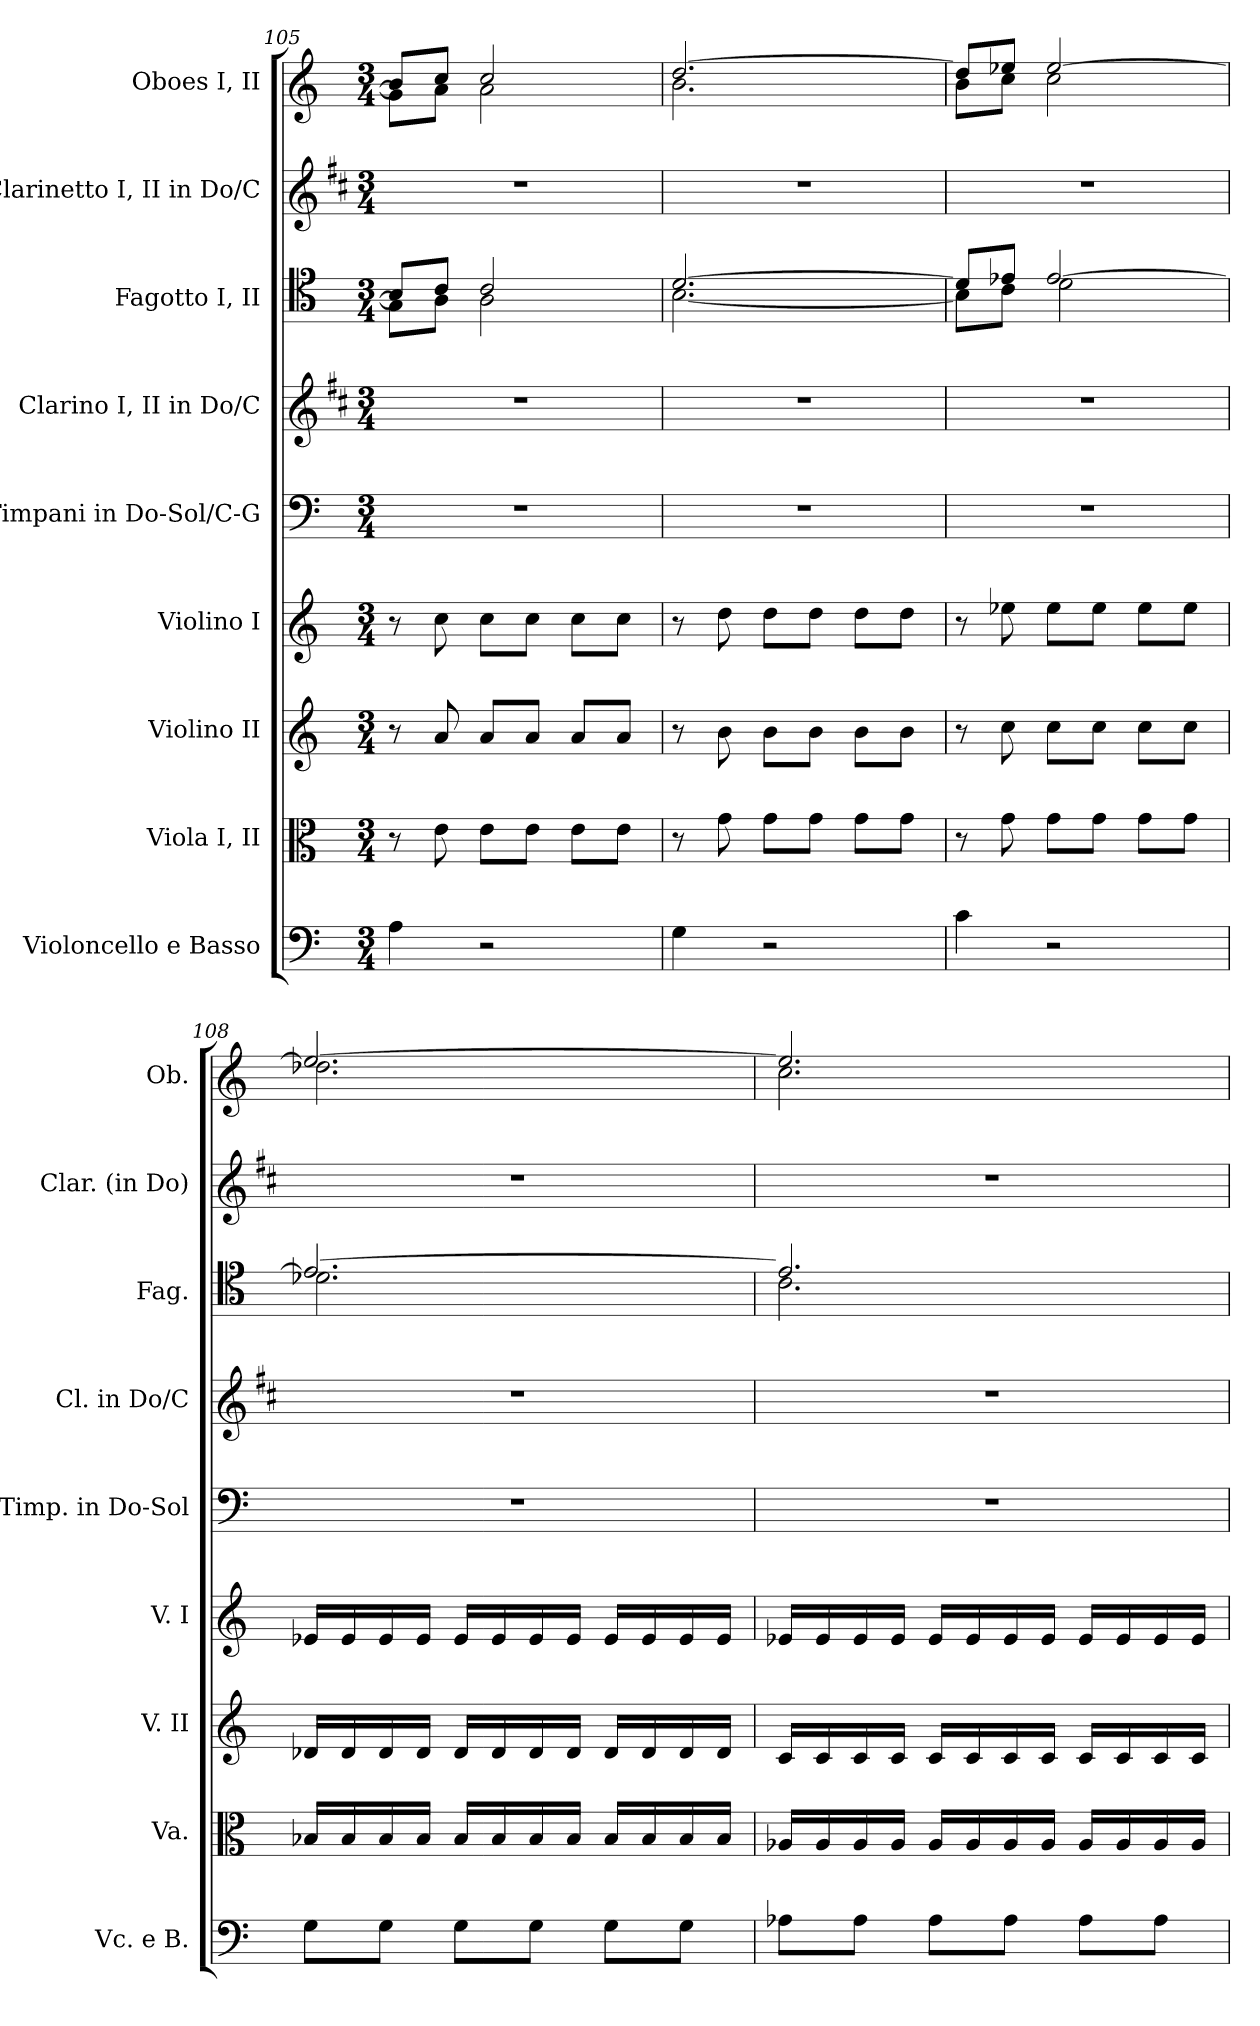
**kern	**kern	**kern	**kern	**kern	**kern	**kern	**kern	**kern
*part9	*part8	*part7	*part6	*part5	*part4	*part3	*part2	*part1
*staff9	*staff8	*staff7	*staff6	*staff5	*staff4	*staff3	*staff2	*staff1
*I"Violoncello e Basso	*I"Viola I, II	*I"Violino II	*I"Violino I	*I"Timpani in Do-Sol/C-G	*I"Clarino I, II in Do/C	*I"Fagotto I, II	*I"Clarinetto I, II in Do/C	*I"Oboes I, II
*I'Vc. e B.	*I'Va.	*I'V. II	*I'V. I	*I'Timp. in Do-Sol	*I'Cl. in Do/C	*I'Fag.	*I'Clar. (in Do)	*I'Ob.
!!LO:PB:g=z
*clefF4	*clefC3	*clefG2	*clefG2	*clefF4	*clefG2	*clefC4	*clefG2	*clefG2
*	*	*	*	*	*ITrd1c2	*	*ITrd1c2	*
*k[]	*k[]	*k[]	*k[]	*k[]	*k[]	*k[]	*k[]	*k[]
*M3/4	*M3/4	*M3/4	*M3/4	*M3/4	*M3/4	*M3/4	*M3/4	*M3/4
=105	=105	=105	=105	=105	=105	=105	=105	=105
*	*	*	*	*	*	*^	*	*^
4A\	8r	8r	8r	2.r	2.r	8Bi/L]	8G#j\L]	2.r	8bi/L]	8g#j\L]
.	8eZ\	8aj/	8cci\	.	.	8ci/J	8Aj\J	.	8cci/J	8aj\J
2r	8eZ\L	8aj/L	8cci\L	.	.	2ci/	2Aj\	.	2cci/	2aj\
.	8e\J	8a/J	8cc\J	.	.	.	.	.	.	.
.	8e\L	8a/L	8cc\L	.	.	.	.	.	.	.
.	8e\J	8a/J	8cc\J	.	.	.	.	.	.	.
=106	=106	=106	=106	=106	=106	=106	=106	=106	=106	=106
4Gj\	8r	8r	8r	2.r	2.r	[2.dZ/	[2.Bi\	2.r	[2.ddZ/	2.bi\
.	8g\	8b\	8dd\	.	.	.	.	.	.	.
2r	8g\L	8b\L	8dd\L	.	.	.	.	.	.	.
.	8g\J	8b\J	8dd\J	.	.	.	.	.	.	.
.	8g\L	8b\L	8dd\L	.	.	.	.	.	.	.
.	8g\J	8b\J	8dd\J	.	.	.	.	.	.	.
=107	=107	=107	=107	=107	=107	=107	=107	=107	=107	=107
4c\	8r	8r	8r	2.r	2.r	8di/L]	8Bj\L]	2.r	8ddi/L]	8bj\L
.	8gZ\	8ccj\	8ee-Xi\	.	.	8e-Xi/J	8cj\J	.	8ee-Xi/J	8ccj\J
2r	8gZ\L	8ccj\L	8ee-i\L	.	.	[2e-i/	2d\	.	[2ee-i/	2ccj\
.	8g\J	8cc\J	8ee-\J	.	.	.	.	.	.	.
.	8g\L	8cc\L	8ee-\L	.	.	.	.	.	.	.
.	8g\J	8cc\J	8ee-\J	.	.	.	.	.	.	.
=108	=108	=108	=108	=108	=108	=108	=108	=108	=108	=108
8Gi\L	16B-XZ/LL	16d-XV/LL	16e-Xj/LL	2.r	2.r	2.e-j/_	2.d-XV\	2.r	2.ee-j/_	2.dd-XV\
.	16B-/	16d-/	16e-/	.	.	.	.	.	.	.
8G\J	16B-/	16d-/	16e-/	.	.	.	.	.	.	.
.	16B-/JJ	16d-/JJ	16e-/JJ	.	.	.	.	.	.	.
8G\L	16B-/LL	16d-/LL	16e-/LL	.	.	.	.	.	.	.
.	16B-/	16d-/	16e-/	.	.	.	.	.	.	.
8G\J	16B-/	16d-/	16e-/	.	.	.	.	.	.	.
.	16B-/JJ	16d-/JJ	16e-/JJ	.	.	.	.	.	.	.
8G\L	16B-/LL	16d-/LL	16e-/LL	.	.	.	.	.	.	.
.	16B-/	16d-/	16e-/	.	.	.	.	.	.	.
8G\J	16B-/	16d-/	16e-/	.	.	.	.	.	.	.
.	16B-/JJ	16d-/JJ	16e-/JJ	.	.	.	.	.	.	.
=109	=109	=109	=109	=109	=109	=109	=109	=109	=109	=109
8A-Xj\L	16A-Xj/LL	16ci/LL	16e-XZ/LL	2.r	2.r	2.e-Z/]	2.ci\	2.r	2.ee-Z/]	2.cci\
.	16A-/	16c/	16e-/	.	.	.	.	.	.	.
8A-\J	16A-/	16c/	16e-/	.	.	.	.	.	.	.
.	16A-/JJ	16c/JJ	16e-/JJ	.	.	.	.	.	.	.
8A-\L	16A-/LL	16c/LL	16e-/LL	.	.	.	.	.	.	.
.	16A-/	16c/	16e-/	.	.	.	.	.	.	.
8A-\J	16A-/	16c/	16e-/	.	.	.	.	.	.	.
.	16A-/JJ	16c/JJ	16e-/JJ	.	.	.	.	.	.	.
8A-\L	16A-/LL	16c/LL	16e-/LL	.	.	.	.	.	.	.
.	16A-/	16c/	16e-/	.	.	.	.	.	.	.
8A-\J	16A-/	16c/	16e-/	.	.	.	.	.	.	.
.	16A-/JJ	16c/JJ	16e-/JJ	.	.	.	.	.	.	.
*	*	*	*	*	*	*v	*v	*	*v	*v
=	=	=	=	=	=	=	=	=
*-	*-	*-	*-	*-	*-	*-	*-	*-
